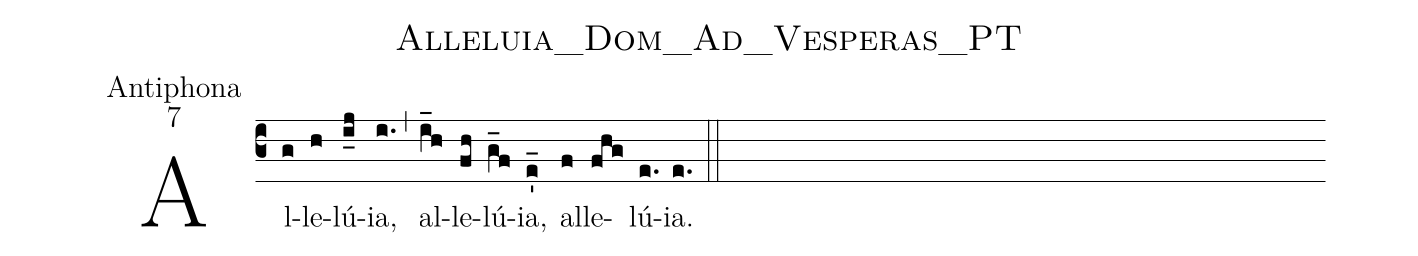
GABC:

name:Alleluia_Dom_Ad_Vesperas_PT;
office-part:Antiphona;
mode:7;
%%
(c3) Al(g)le(h)lú(i_j)ia,(i.) (,) al(i_h)le(fh)lú(g_f)ia,(e'_) al(f)le(fhg)lú(e.)ia.(e.) (::)
